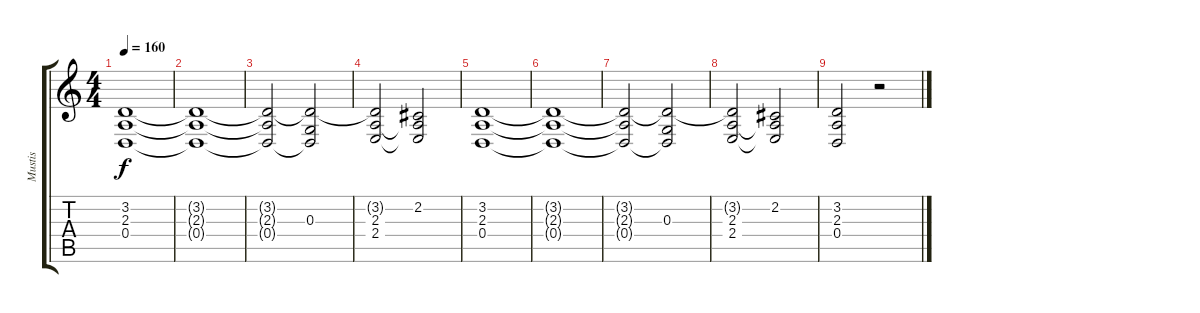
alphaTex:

\track ("Mustis" "Mustis") {instrument churchorgan}
\staff {score tabs}
\tuning (E4 B3 G3 D3 A2 E2) {hide}
\ts (4 4)
\tempo 160
\clef g2
\ks c
(3.2 2.3 0.4).1{dy f} |
(3.2{t} 2.3{t} 0.4{t}).1 |
(3.2{t} 2.3{t} 0.4{t}).2 (3.2{t} 0.3 0.4{t}).2 |
(3.2{t} 2.3 2.4).2 (2.2 2.3{t} 2.4{t}).2 |
(3.2 2.3 0.4).1 |
(3.2{t} 2.3{t} 0.4{t}).1 |
(3.2{t} 2.3{t} 0.4{t}).2 (3.2{t} 0.3 0.4{t}).2 |
(3.2{t} 2.3 2.4).2 (2.2 2.3{t} 2.4{t}).2 |
(3.2 2.3 0.4).2 r.2
